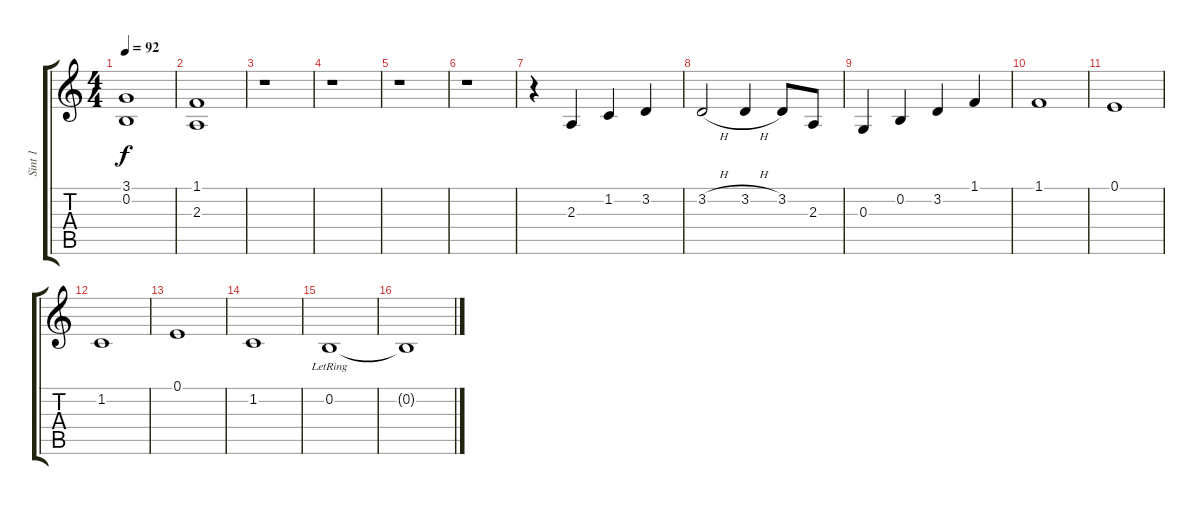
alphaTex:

\track ("Sint 1" "Sint 1") {instrument stringensemble2}
\staff {score tabs}
\tuning (E4 B3 G3 D3 A2 E2) {hide}
\ts (4 4)
\tempo 92
\clef g2
\ks c
(3.1 0.2{t}).1{dy f} |
(1.1 2.3).1 |
r.1 |
r.1 |
r.1 |
r.1 |
r.4 2.3.4 1.2.4 3.2.4 |
3.2{h}.2 3.2{h}.4 3.2.8 2.3.8 |
0.3.4 0.2.4 3.2.4 1.1.4 |
1.1.1 |
0.1.1 |
1.2.1 |
0.1.1 |
1.2.1 |
0.2{lr}.1 |
0.2{t}.1
